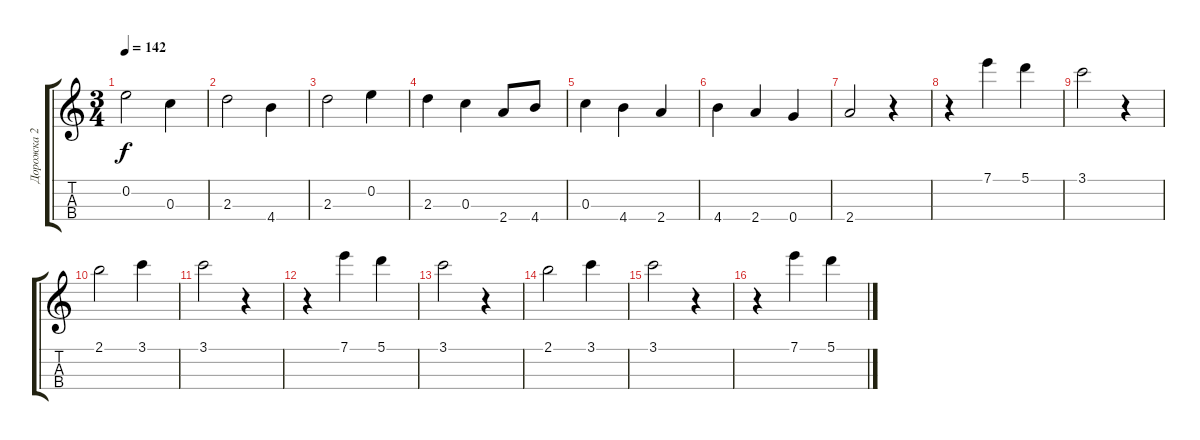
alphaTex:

\track ("Дорожка 2" "Дорожка 2") {instrument acousticguitarnylon}
\staff {score tabs}
\tuning (A4 E4 C4 G3) {hide}
\ts (3 4)
\tempo 142
\clef g2
\ks c
0.2.2{dy f} 0.3.4 |
2.3.2 4.4.4 |
2.3.2 0.2.4 |
2.3.4 0.3.4 2.4.8 4.4.8 |
0.3.4 4.4.4 2.4.4 |
4.4.4 2.4.4 0.4.4 |
2.4.2 r.4 |
r.4 7.1.4 5.1.4 |
3.1.2 r.4 |
2.1.2 3.1.4 |
3.1.2 r.4 |
r.4 7.1.4 5.1.4 |
3.1.2 r.4 |
2.1.2 3.1.4 |
3.1.2 r.4 |
r.4 7.1.4 5.1.4
